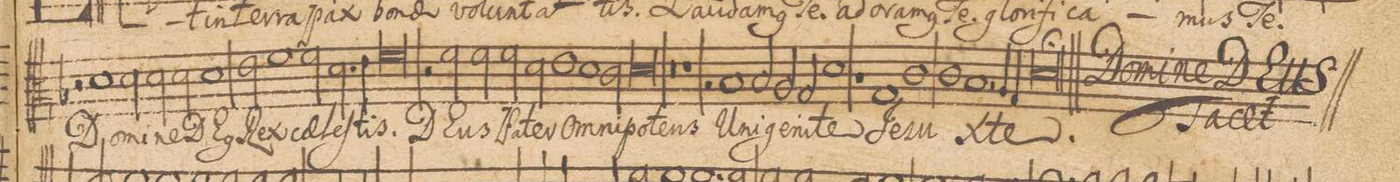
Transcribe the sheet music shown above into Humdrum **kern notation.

**kern	**text
*I"ALTVS.	*
*clefC3	*
*k[b-]	*
*met(C|)	*
*M2/1	*
2r	.
1d	Do-
=24-	=24-
2d\	-mi-
2d\	-ne
2d\	DE-
=25-	=25-
1d	-(us)
2e\	Rex
1f	coe-
=26-	=26-
2f\	.
2.d\	-le-
4e\	.
=27-	=27-
0f	-ſtis.
=28-	=28-
2r	.
2f\	DE-
2f\	-us
2f\	Pa-
=29-	=29-
2d\	-ter
1e	O-
1d	-mni-
=30-	=30-
2c\	-po-
0d	-tens
=31-	=31-
0r	.
=32-	=32-
1r	.
=33-	=33-
2rA	.
1B-	U-
2B-/	-ni-
=34-	=34-
2A/	-ge-
2G/	-ni-
1d	-te
=35-	=35-
1rc	.
1G	Je-
=36-	=36-
1c	-su
1c	.
=37-	=37-
1.B-	X-
4A/	.
4G/	.
=38-	=38-
[0dl;	-te.
=39-	=39-
0d]	.
=40||	=40||
*M2/1	*
*met(C|)	*
0ryy	.
=41-	=41-
0ryy	.
=42-	=42-
0ryy	.
=43-	=43-
0ryy	.
=44-	=44-
0ryy	.
=45-	=45-
0ryy	.
=46-	=46-
0ryy	.
=47-	=47-
0ryy	.
=48-	=48-
0ryy	.
=49-	=49-
0ryy	.
=50-	=50-
0ryy	.
=51-	=51-
0ryy	.
=52-	=52-
0ryy	.
=53-	=53-
0ryy	.
=54-	=54-
0ryy	.
=55-	=55-
0ryy	.
=56||	=56||
*M2/1	*
*met(C|)	*
*-	*-
